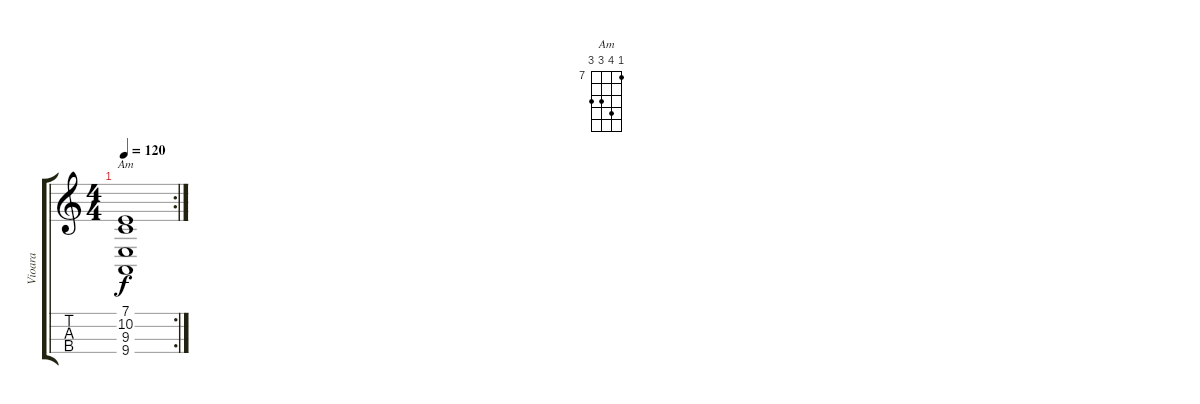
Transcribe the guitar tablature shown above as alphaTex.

\track ("Vioara" "Vioara") {instrument cello}
\staff {score tabs}
\tuning (A3 D3 G2 C2) {hide}
\chord ("Am" 7 10 9 9) {firstfret 7}
\rc 2
\ts (4 4)
\tempo 120
\clef g2
\ks c
(7.1 10.2 9.3 9.4).1{ch "Am" dy f}
